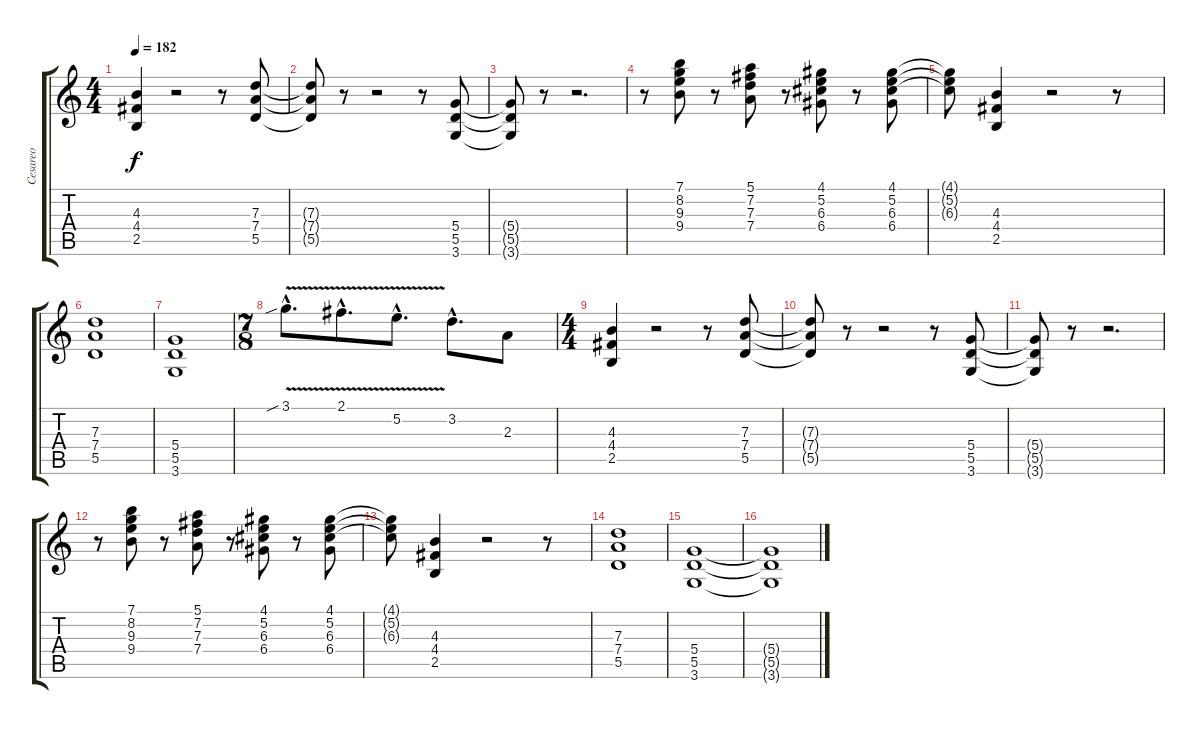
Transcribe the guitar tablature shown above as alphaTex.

\track ("Cesareo" "Cesareo") {instrument distortionguitar}
\staff {score tabs}
\tuning (E4 B3 G3 D3 A2 E2) {hide}
\ts (4 4)
\tempo 182
\clef g2
\ks c
(4.3 4.4 2.5).4{dy f} r.2 r.8 (7.3 7.4 5.5).8 |
(7.3{t} 7.4{t} 5.5{t}).8 r.8 r.2 r.8 (5.4 5.5 3.6).8 |
(5.4{t} 5.5{t} 3.6{t}).8 r.8 r.2{d} |
r.8 (7.1 8.2 9.3 9.4).8 r.8 (5.1 7.2 7.3 7.4).8 r.8 (4.1 5.2 6.3 6.4).8 r.8 (4.1 5.2 6.3 6.4).8 |
(4.1{t} 5.2{t} 6.3{t}).8 (4.3 4.4 2.5).4 r.2 r.8 |
(7.3 7.4 5.5).1 |
(5.4 5.5 3.6).1 |
\ts (7 8)
3.1{v sib hac}.8{d} 2.1{v hac}.8{d} 5.2{v hac}.8{d} 3.2{hac}.8{d} 2.3.8 |
\ts (4 4)
(4.3 4.4 2.5).4 r.2 r.8 (7.3 7.4 5.5).8 |
(7.3{t} 7.4{t} 5.5{t}).8 r.8 r.2 r.8 (5.4 5.5 3.6).8 |
(5.4{t} 5.5{t} 3.6{t}).8 r.8 r.2{d} |
r.8 (7.1 8.2 9.3 9.4).8 r.8 (5.1 7.2 7.3 7.4).8 r.8 (4.1 5.2 6.3 6.4).8 r.8 (4.1 5.2 6.3 6.4).8 |
(4.1{t} 5.2{t} 6.3{t}).8 (4.3 4.4 2.5).4 r.2 r.8 |
(7.3 7.4 5.5).1 |
(5.4 5.5 3.6).1 |
(5.4{t} 5.5{t} 3.6{t}).1
